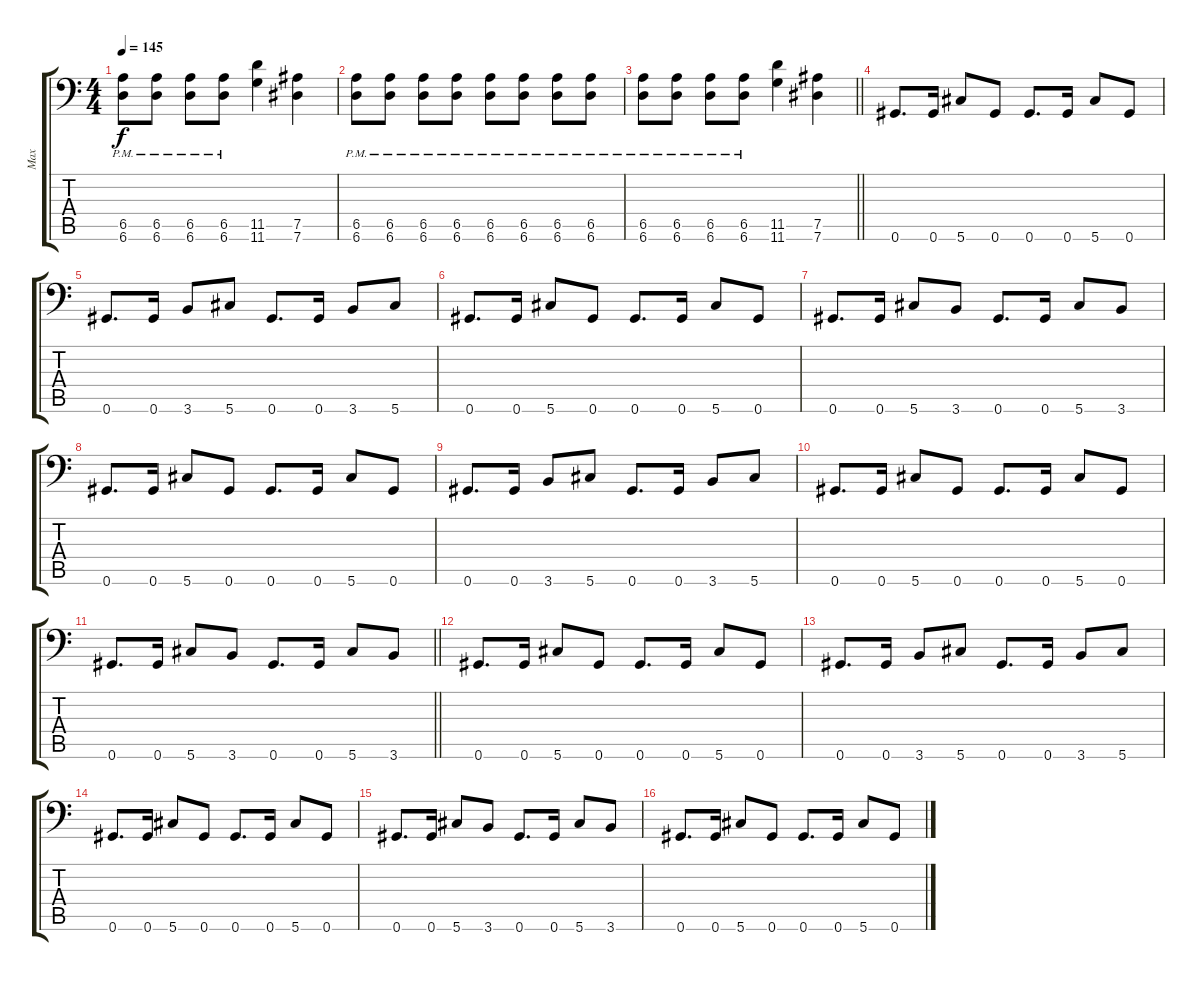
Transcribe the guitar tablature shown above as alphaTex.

\track ("Max" "Max") {instrument distortionguitar}
\staff {score tabs}
\tuning (Bb3 F3 Db3 Ab2 Eb2 Ab1) {hide}
\ts (4 4)
\tempo 145
\clef f4
\ks c
(6.5{pm} 6.6{pm}).8{dy f} (6.5{pm} 6.6{pm}).8 (6.5{pm} 6.6{pm}).8 (6.5{pm} 6.6{pm}).8 (11.5 11.6).4 (7.5 7.6).4 |
(6.5{pm} 6.6{pm}).8 (6.5{pm} 6.6{pm}).8 (6.5{pm} 6.6{pm}).8 (6.5{pm} 6.6{pm}).8 (6.5{pm} 6.6{pm}).8 (6.5{pm} 6.6{pm}).8 (6.5{pm} 6.6{pm}).8 (6.5{pm} 6.6{pm}).8 |
\barLineRight lightlight
(6.5{pm} 6.6{pm}).8 (6.5{pm} 6.6{pm}).8 (6.5{pm} 6.6{pm}).8 (6.5{pm} 6.6{pm}).8 (11.5 11.6).4 (7.5 7.6).4 |
\section ("" "")
0.6.8{d} 0.6.16 5.6.8 0.6.8 0.6.8{d} 0.6.16 5.6.8 0.6.8 |
0.6.8{d} 0.6.16 3.6.8 5.6.8 0.6.8{d} 0.6.16 3.6.8 5.6.8 |
0.6.8{d} 0.6.16 5.6.8 0.6.8 0.6.8{d} 0.6.16 5.6.8 0.6.8 |
0.6.8{d} 0.6.16 5.6.8 3.6.8 0.6.8{d} 0.6.16 5.6.8 3.6.8 |
0.6.8{d} 0.6.16 5.6.8 0.6.8 0.6.8{d} 0.6.16 5.6.8 0.6.8 |
0.6.8{d} 0.6.16 3.6.8 5.6.8 0.6.8{d} 0.6.16 3.6.8 5.6.8 |
0.6.8{d} 0.6.16 5.6.8 0.6.8 0.6.8{d} 0.6.16 5.6.8 0.6.8 |
\barLineRight lightlight
0.6.8{d} 0.6.16 5.6.8 3.6.8 0.6.8{d} 0.6.16 5.6.8 3.6.8 |
\section ("" "")
0.6.8{d} 0.6.16 5.6.8 0.6.8 0.6.8{d} 0.6.16 5.6.8 0.6.8 |
0.6.8{d} 0.6.16 3.6.8 5.6.8 0.6.8{d} 0.6.16 3.6.8 5.6.8 |
0.6.8{d} 0.6.16 5.6.8 0.6.8 0.6.8{d} 0.6.16 5.6.8 0.6.8 |
0.6.8{d} 0.6.16 5.6.8 3.6.8 0.6.8{d} 0.6.16 5.6.8 3.6.8 |
0.6.8{d} 0.6.16 5.6.8 0.6.8 0.6.8{d} 0.6.16 5.6.8 0.6.8
